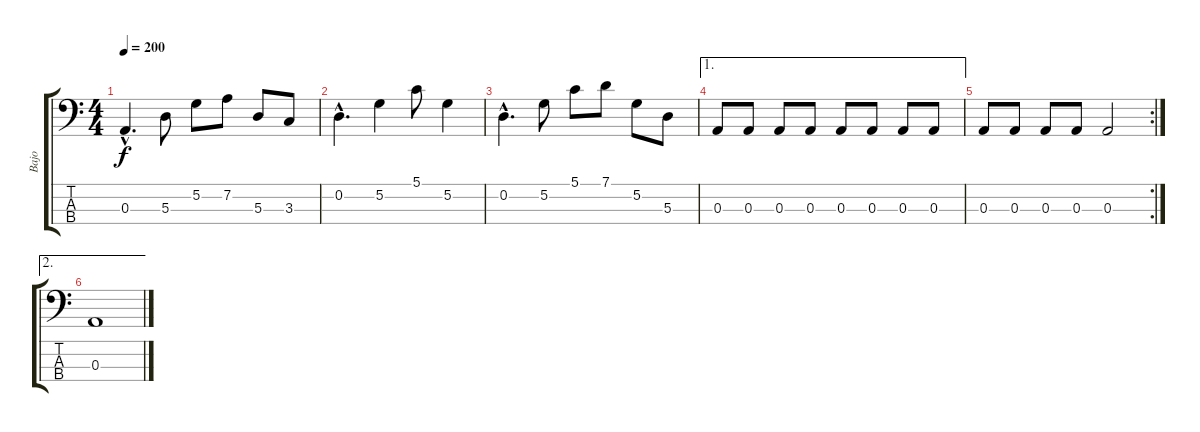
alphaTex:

\track ("Bajo" "Bajo") {instrument electricbassfinger}
\staff {score tabs}
\tuning (G2 D2 A1 E1) {hide}
\ts (4 4)
\tempo 200
\clef f4
\ks c
0.3{hac}.4{d dy f} 5.3.8 5.2.8 7.2.8 5.3.8 3.3.8 |
0.2{hac}.4{d} 5.2.4 5.1.8 5.2.4 |
0.2{hac}.4{d} 5.2.8 5.1.8 7.1.8 5.2.8 5.3.8 |
\ae 1
0.3.8 0.3.8 0.3.8 0.3.8 0.3.8 0.3.8 0.3.8 0.3.8 |
\rc 2
0.3.8 0.3.8 0.3.8 0.3.8 0.3.2 |
\ae 2
0.3.1
